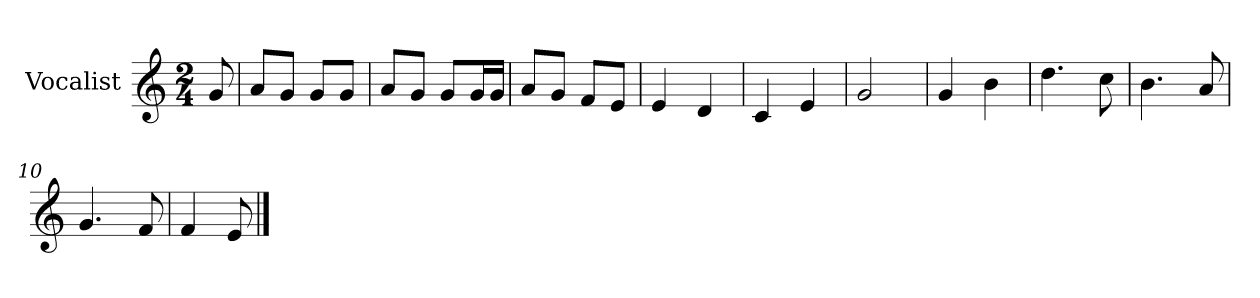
**kern
*part1
*staff1
*I"Vocalist
*k[]
*C:
*M2/4
=
8g
=1
8aL
8gJ
8gL
8gJ
=2
8aL
8gJ
8gL
16gL
16gJJ
=3
8aL
8gJ
8fL
8eJ
=4
4e
4d
=5
4c
4e
=6
2g
=7
4g
4b
=8
4.dd
8cc
=9
4.b
8a
=10
4.g
8f
=11
4f
8e
==
*-
